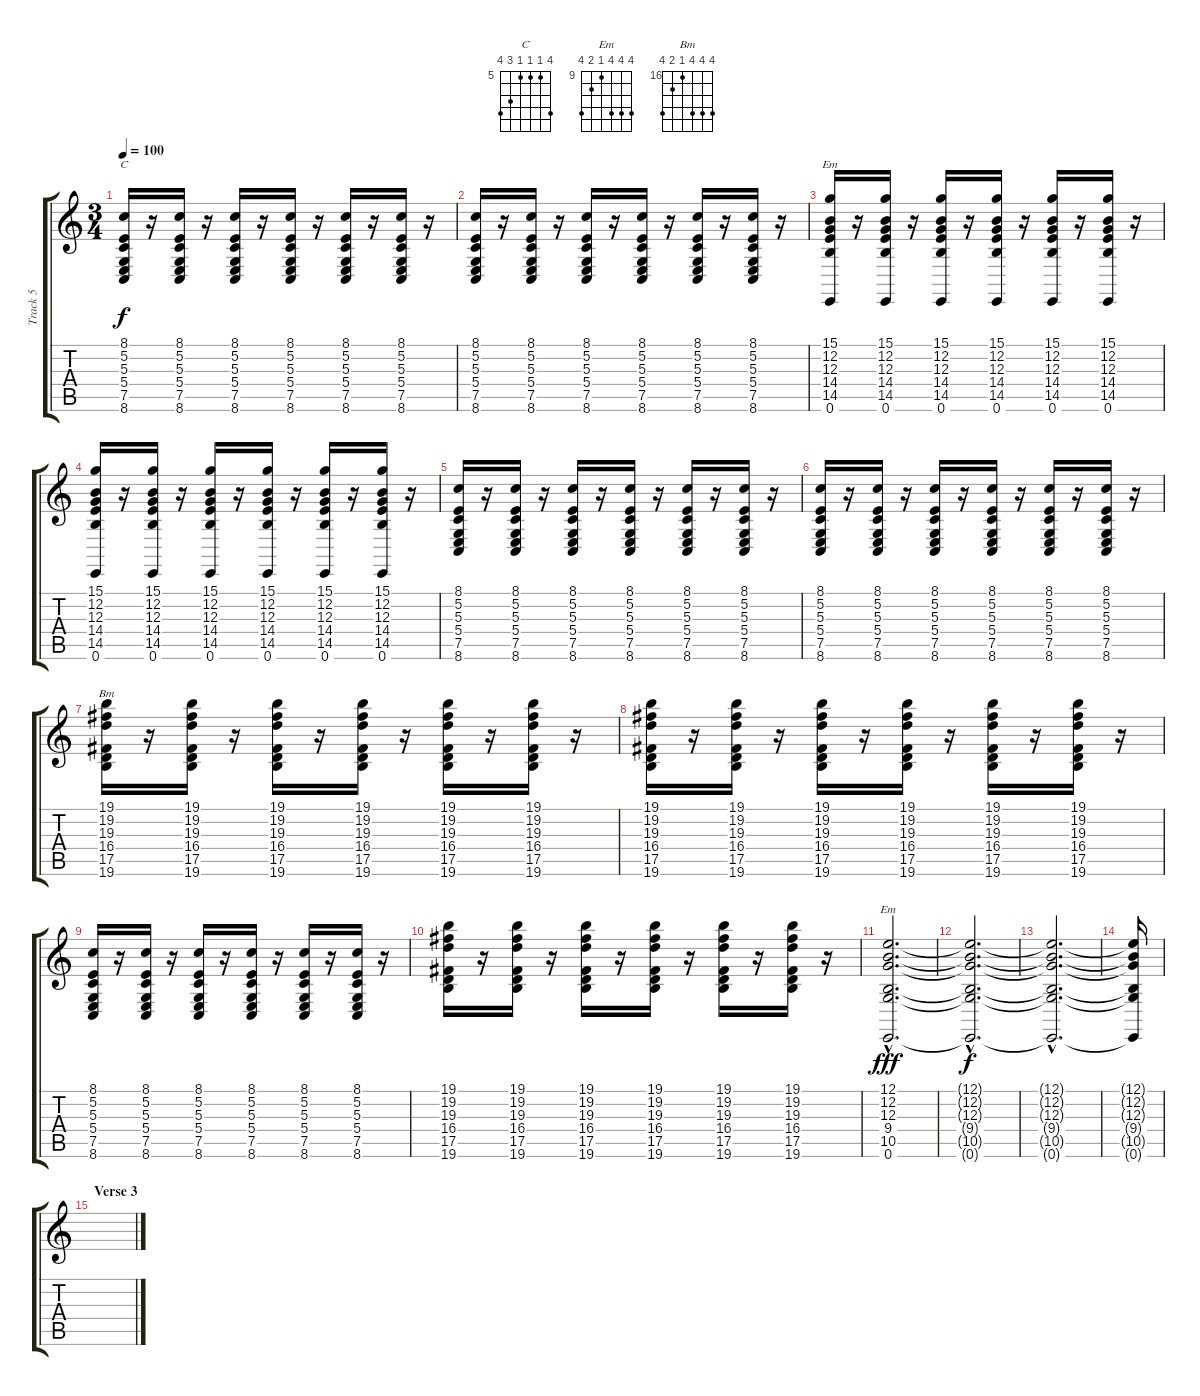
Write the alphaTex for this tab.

\track ("Track 5" "Track 5") {instrument electricpiano2}
\staff {score tabs}
\tuning (E4 B3 G3 D3 A2 E2) {hide}
\chord ("C" 8 5 5 5 7 8) {firstfret 5}
\chord ("Em" 15 12 12 14 14 0) {firstfret 12}
\chord ("Bm" 19 19 19 16 17 19) {firstfret 16}
\chord ("Em" 12 12 12 9 10 12) {firstfret 9}
\ts (3 4)
\tempo 100
\clef g2
\ks c
(8.1 5.2 5.3 5.4 7.5 8.6).16{ch "C" dy f} r.16 (8.1 5.2 5.3 5.4 7.5 8.6).16 r.16 (8.1 5.2 5.3 5.4 7.5 8.6).16 r.16 (8.1 5.2 5.3 5.4 7.5 8.6).16 r.16 (8.1 5.2 5.3 5.4 7.5 8.6).16 r.16 (8.1 5.2 5.3 5.4 7.5 8.6).16 r.16 |
(8.1 5.2 5.3 5.4 7.5 8.6).16 r.16 (8.1 5.2 5.3 5.4 7.5 8.6).16 r.16 (8.1 5.2 5.3 5.4 7.5 8.6).16 r.16 (8.1 5.2 5.3 5.4 7.5 8.6).16 r.16 (8.1 5.2 5.3 5.4 7.5 8.6).16 r.16 (8.1 5.2 5.3 5.4 7.5 8.6).16 r.16 |
(15.1 12.2 12.3 14.4 14.5 0.6).16{ch "Em"} r.16 (15.1 12.2 12.3 14.4 14.5 0.6).16 r.16 (15.1 12.2 12.3 14.4 14.5 0.6).16 r.16 (15.1 12.2 12.3 14.4 14.5 0.6).16 r.16 (15.1 12.2 12.3 14.4 14.5 0.6).16 r.16 (15.1 12.2 12.3 14.4 14.5 0.6).16 r.16 |
(15.1 12.2 12.3 14.4 14.5 0.6).16 r.16 (15.1 12.2 12.3 14.4 14.5 0.6).16 r.16 (15.1 12.2 12.3 14.4 14.5 0.6).16 r.16 (15.1 12.2 12.3 14.4 14.5 0.6).16 r.16 (15.1 12.2 12.3 14.4 14.5 0.6).16 r.16 (15.1 12.2 12.3 14.4 14.5 0.6).16 r.16 |
(8.1 5.2 5.3 5.4 7.5 8.6).16 r.16 (8.1 5.2 5.3 5.4 7.5 8.6).16 r.16 (8.1 5.2 5.3 5.4 7.5 8.6).16 r.16 (8.1 5.2 5.3 5.4 7.5 8.6).16 r.16 (8.1 5.2 5.3 5.4 7.5 8.6).16 r.16 (8.1 5.2 5.3 5.4 7.5 8.6).16 r.16 |
(8.1 5.2 5.3 5.4 7.5 8.6).16 r.16 (8.1 5.2 5.3 5.4 7.5 8.6).16 r.16 (8.1 5.2 5.3 5.4 7.5 8.6).16 r.16 (8.1 5.2 5.3 5.4 7.5 8.6).16 r.16 (8.1 5.2 5.3 5.4 7.5 8.6).16 r.16 (8.1 5.2 5.3 5.4 7.5 8.6).16 r.16 |
(19.1 19.2 19.3 16.4 17.5 19.6).16{ch "Bm"} r.16 (19.1 19.2 19.3 16.4 17.5 19.6).16 r.16 (19.1 19.2 19.3 16.4 17.5 19.6).16 r.16 (19.1 19.2 19.3 16.4 17.5 19.6).16 r.16 (19.1 19.2 19.3 16.4 17.5 19.6).16 r.16 (19.1 19.2 19.3 16.4 17.5 19.6).16 r.16 |
(19.1 19.2 19.3 16.4 17.5 19.6).16 r.16 (19.1 19.2 19.3 16.4 17.5 19.6).16 r.16 (19.1 19.2 19.3 16.4 17.5 19.6).16 r.16 (19.1 19.2 19.3 16.4 17.5 19.6).16 r.16 (19.1 19.2 19.3 16.4 17.5 19.6).16 r.16 (19.1 19.2 19.3 16.4 17.5 19.6).16 r.16 |
(8.1 5.2 5.3 5.4 7.5 8.6).16 r.16 (8.1 5.2 5.3 5.4 7.5 8.6).16 r.16 (8.1 5.2 5.3 5.4 7.5 8.6).16 r.16 (8.1 5.2 5.3 5.4 7.5 8.6).16 r.16 (8.1 5.2 5.3 5.4 7.5 8.6).16 r.16 (8.1 5.2 5.3 5.4 7.5 8.6).16 r.16 |
(19.1 19.2 19.3 16.4 17.5 19.6).16 r.16 (19.1 19.2 19.3 16.4 17.5 19.6).16 r.16 (19.1 19.2 19.3 16.4 17.5 19.6).16 r.16 (19.1 19.2 19.3 16.4 17.5 19.6).16 r.16 (19.1 19.2 19.3 16.4 17.5 19.6).16 r.16 (19.1 19.2 19.3 16.4 17.5 19.6).16 r.16 |
(12.1{hac} 12.2{hac} 12.3{hac} 9.4{hac} 10.5{hac} 0.6{hac}).2{d ch "Em" dy fff} |
(12.1{hac t} 12.2{hac t} 12.3{hac t} 9.4{hac t} 10.5{hac t} 0.6{hac t}).2{d dy f} |
(12.1{hac t} 12.2{hac t} 12.3{hac t} 9.4{hac t} 10.5{hac t} 0.6{hac t}).2{d} |
(12.1{t} 12.2{t} 12.3{t} 9.4{t} 10.5{t} 0.6{t}).16 |
\section ("" "Verse 3")
